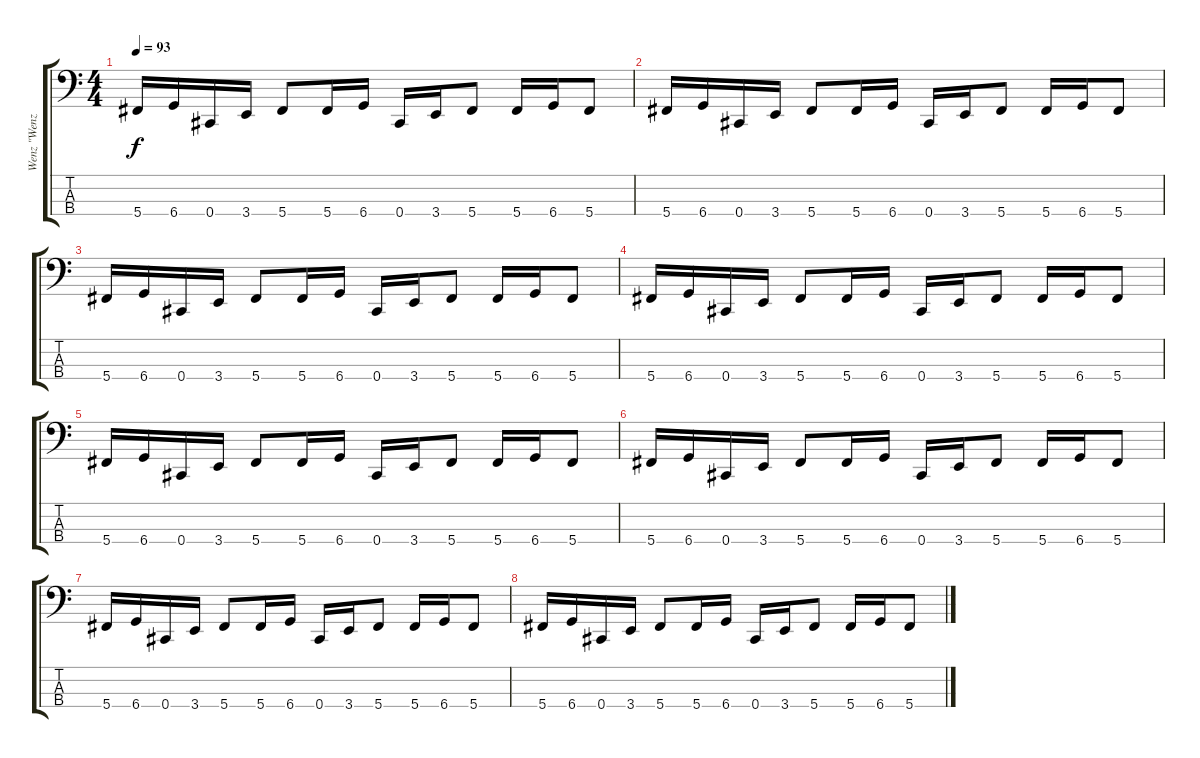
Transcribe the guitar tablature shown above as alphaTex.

\track ("Wenz \"Wenz\" Weninger" "Wenz \"Wenz") {instrument electricbasspick}
\staff {score tabs}
\tuning (Gb2 Db2 Ab1 Db1) {hide}
\ts (4 4)
\tempo 93
\clef f4
\ks c
5.4.16{dy f} 6.4.16 0.4.16 3.4.16 5.4.8 5.4.16 6.4.16 0.4.16 3.4.16 5.4.8 5.4.16 6.4.16 5.4.8 |
5.4.16 6.4.16 0.4.16 3.4.16 5.4.8 5.4.16 6.4.16 0.4.16 3.4.16 5.4.8 5.4.16 6.4.16 5.4.8 |
5.4.16 6.4.16 0.4.16 3.4.16 5.4.8 5.4.16 6.4.16 0.4.16 3.4.16 5.4.8 5.4.16 6.4.16 5.4.8 |
5.4.16 6.4.16 0.4.16 3.4.16 5.4.8 5.4.16 6.4.16 0.4.16 3.4.16 5.4.8 5.4.16 6.4.16 5.4.8 |
5.4.16 6.4.16 0.4.16 3.4.16 5.4.8 5.4.16 6.4.16 0.4.16 3.4.16 5.4.8 5.4.16 6.4.16 5.4.8 |
5.4.16 6.4.16 0.4.16 3.4.16 5.4.8 5.4.16 6.4.16 0.4.16 3.4.16 5.4.8 5.4.16 6.4.16 5.4.8 |
5.4.16 6.4.16 0.4.16 3.4.16 5.4.8 5.4.16 6.4.16 0.4.16 3.4.16 5.4.8 5.4.16 6.4.16 5.4.8 |
5.4.16 6.4.16 0.4.16 3.4.16 5.4.8 5.4.16 6.4.16 0.4.16 3.4.16 5.4.8 5.4.16 6.4.16 5.4.8
